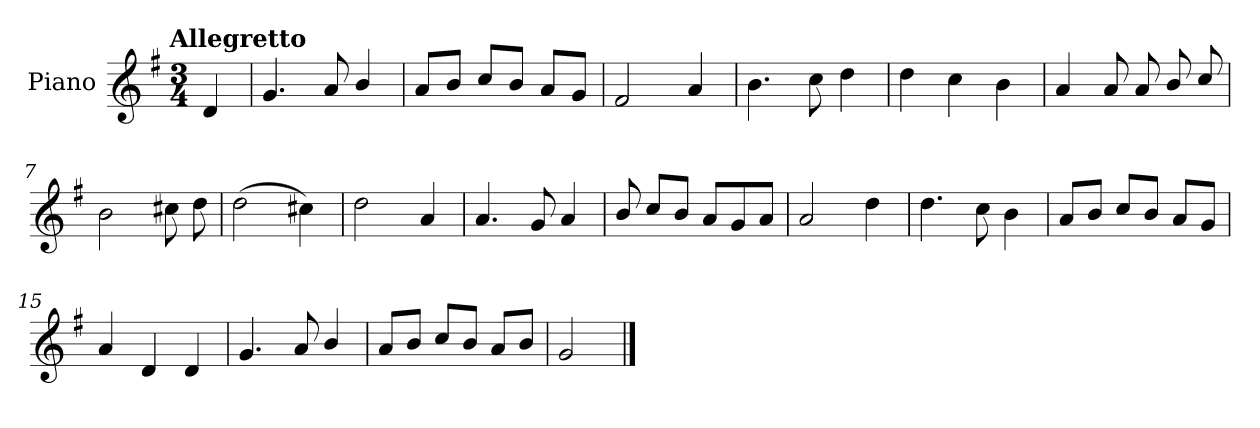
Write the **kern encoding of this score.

**kern
*part1
*staff1
*I"Piano
*I'Pno.
*clefG2
*k[f#]
!!LO:TX:omd:t=Allegretto
*M3/4
*MM116
=
4d/
=1
4.g/
8a/
4b/
=2
8a/L
8b/J
8cc/L
8b/J
8a/L
8g/J
=3
2f#/
4a/
=4
4.b\
8cc\
4dd\
=5
4dd\
4cc\
4b\
!!LO:LB:g=z
=6
4a/
8a/
8a/
8b/
8cc/
=7
2b\
8cc#X\
8dd\
=8
(>2dd\
4cc#X\)
=9
2dd\
4a/
=10
4.a/
8g/
4a/
=11
8b/
8cc/L
8b/J
8a/L
8g/
8a/J
=12
2a/
4dd\
!!LO:LB:g=z
=13
4.dd\
8cc\
4b\
=14
8a/L
8b/J
8cc/L
8b/J
8a/L
8g/J
=15
4a/
4d/
4d/
=16
4.g/
8a/
4b/
=17
8a/L
8b/J
8cc/L
8b/J
8a/L
8b/J
=18
2g/
==
*-
